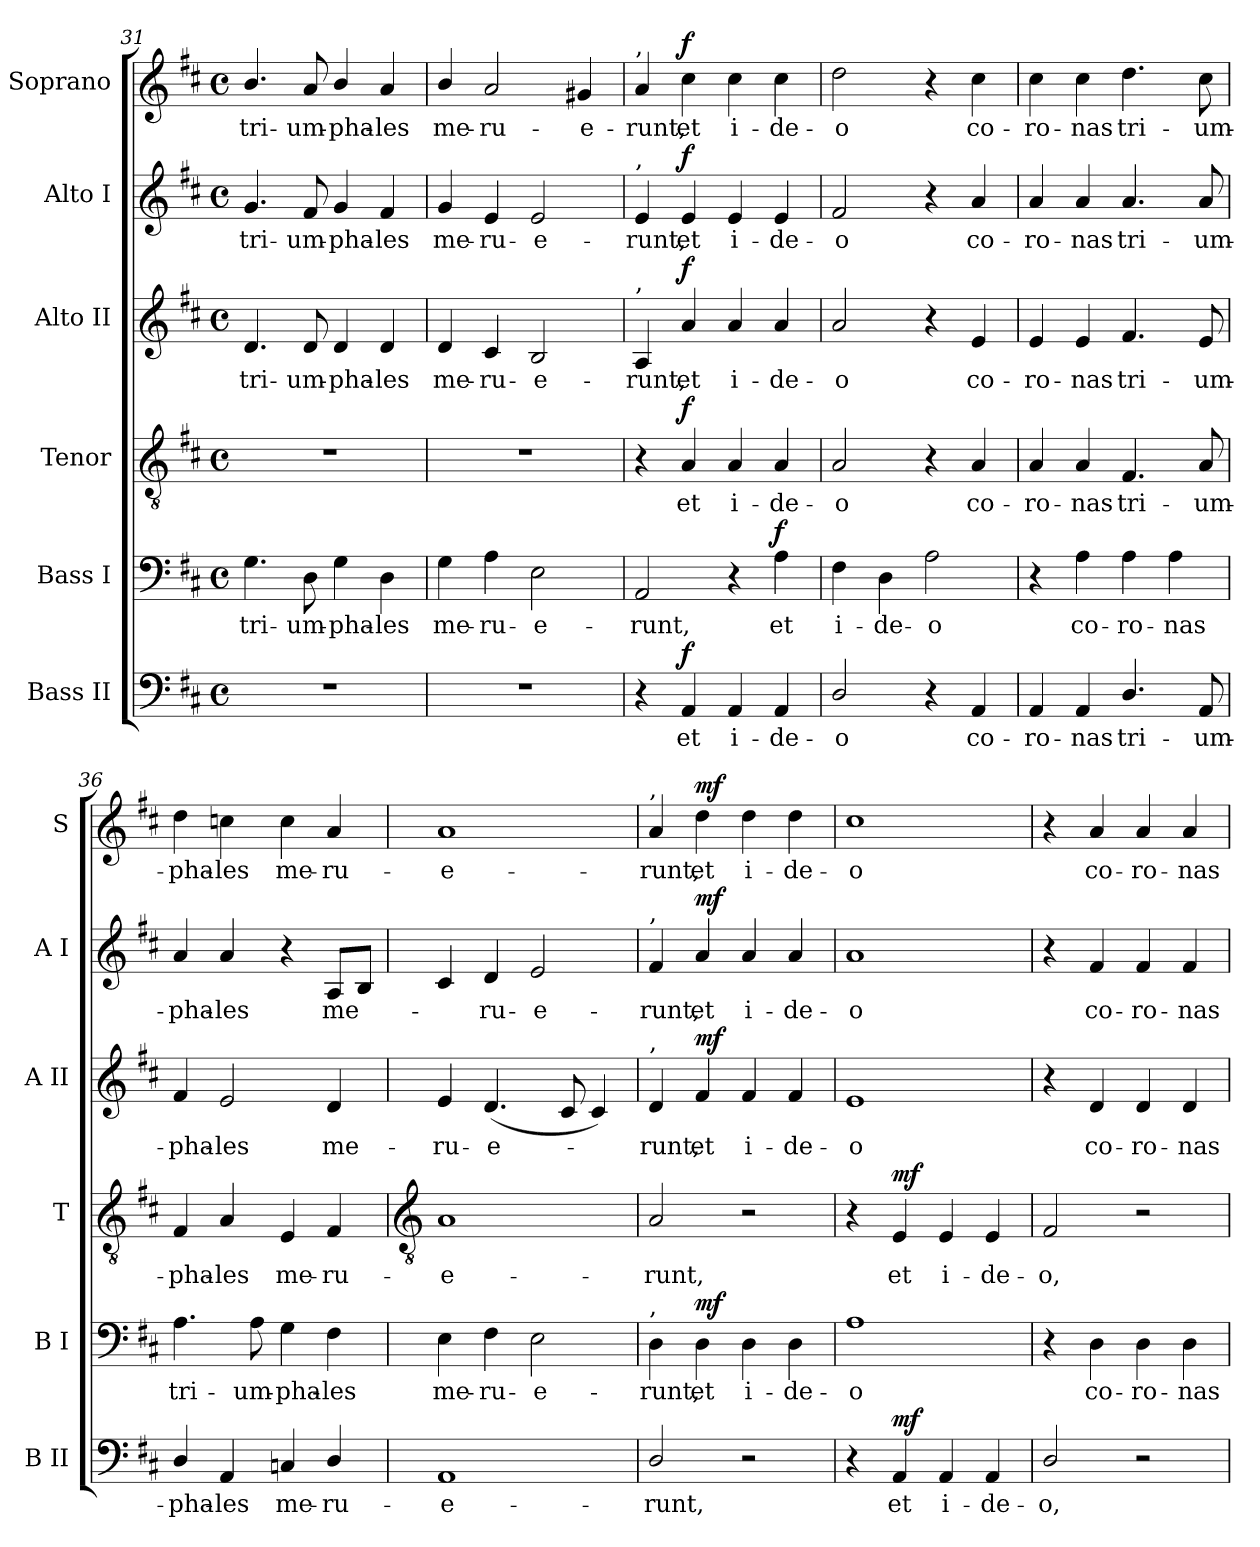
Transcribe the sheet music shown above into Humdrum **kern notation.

**kern	**text	**dynam	**kern	**text	**dynam	**kern	**text	**dynam	**kern	**text	**dynam	**kern	**text	**dynam	**kern	**text	**dynam
*part6	*part6	*part6	*part5	*part5	*part5	*part4	*part4	*part4	*part3	*part3	*part3	*part2	*part2	*part2	*part1	*part1	*part1
*staff6	*staff6	*staff6	*staff5	*staff5	*staff5	*staff4	*staff4	*staff4	*staff3	*staff3	*staff3	*staff2	*staff2	*staff2	*staff1	*staff1	*staff1
*I"Bass II	*	*	*I"Bass I	*	*	*I"Tenor	*	*	*I"Alto II	*	*	*I"Alto I	*	*	*I"Soprano	*	*
*I'B II	*	*	*I'B I	*	*	*I'T	*	*	*I'A II	*	*	*I'A I	*	*	*I'S	*	*
*clefF4	*	*	*clefF4	*	*	*clefGv2	*	*	*clefG2	*	*	*clefG2	*	*	*clefG2	*	*
*k[f#c#]	*	*	*k[f#c#]	*	*	*k[f#c#]	*	*	*k[f#c#]	*	*	*k[f#c#]	*	*	*k[f#c#]	*	*
*D:	*	*	*D:	*	*	*D:	*	*	*D:	*	*	*D:	*	*	*D:	*	*
*M4/4	*	*	*M4/4	*	*	*M4/4	*	*	*M4/4	*	*	*M4/4	*	*	*M4/4	*	*
*met(c)	*	*	*met(c)	*	*	*met(c)	*	*	*met(c)	*	*	*met(c)	*	*	*met(c)	*	*
=31	=31	=31	=31	=31	=31	=31	=31	=31	=31	=31	=31	=31	=31	=31	=31	=31	=31
!	!	!	!	!LO:LY:b	!	!	!	!	!	!LO:LY:b	!	!	!LO:LY:b	!	!	!LO:LY:b	!
1r	.	.	4.G	tri-	.	1r	.	.	4.d	tri-	.	4.g	tri-	.	4.b/	tri-	.
!	!	!	!	!LO:LY:b	!	!	!	!	!	!LO:LY:b	!	!	!LO:LY:b	!	!	!LO:LY:b	!
.	.	.	8D	-um-	.	.	.	.	8d	-um-	.	8f#	-um-	.	8a	-um-	.
!	!	!	!	!LO:LY:b	!	!	!	!	!	!LO:LY:b	!	!	!LO:LY:b	!	!	!LO:LY:b	!
.	.	.	4G	-pha-	.	.	.	.	4d	-pha-	.	4g	-pha-	.	4b/	-pha-	.
!	!	!	!	!LO:LY:b	!	!	!	!	!	!LO:LY:b	!	!	!LO:LY:b	!	!	!LO:LY:b	!
.	.	.	4D	-les	.	.	.	.	4d	-les	.	4f#	-les	.	4a	-les	.
=32	=32	=32	=32	=32	=32	=32	=32	=32	=32	=32	=32	=32	=32	=32	=32	=32	=32
!	!	!	!	!LO:LY:b	!	!	!	!	!	!LO:LY:b	!	!	!LO:LY:b	!	!	!LO:LY:b	!
1r	.	.	4G	me-	.	1r	.	.	4d	me-	.	4g	me-	.	4b/	me-	.
!	!	!	!	!LO:LY:b	!	!	!	!	!	!LO:LY:b	!	!	!LO:LY:b	!	!	!LO:LY:b	!
.	.	.	4A	-ru-	.	.	.	.	4c#	-ru-	.	4e	-ru-	.	2a	-ru-	.
!	!	!	!	!LO:LY:b	!	!	!	!	!	!LO:LY:b	!	!	!LO:LY:b	!	!	!	!
.	.	.	2E	-e-	.	.	.	.	2B	-e-	.	2e	-e-	.	.	.	.
!	!	!	!	!	!	!	!	!	!	!	!	!	!	!	!	!LO:LY:b	!
.	.	.	.	.	.	.	.	.	.	.	.	.	.	.	4g#X	-e-	.
=33	=33	=33	=33	=33	=33	=33	=33	=33	=33	=33	=33	=33	=33	=33	=33	=33	=33
!	!	!	!	!	!	!	!	!	!	!	!	!	!	!	!LO:TX:a:t=,	!	!
!	!	!	!	!	!	!	!	!	!	!	!	!LO:TX:a:t=,	!	!	!	!	!
!	!	!	!	!	!	!	!	!	!LO:TX:a:t=,	!	!	!	!	!	!	!	!
!	!	!	!	!LO:LY:b	!	!	!	!	!	!LO:LY:b	!	!	!LO:LY:b	!	!	!LO:LY:b	!
4r	.	.	2AA	-runt,	.	4r	.	.	4A	-runt,	.	4e	-runt,	.	4a	-runt,	.
!	!LO:LY:b	!LO:DY:b	!	!	!	!	!LO:LY:b	!LO:DY:b	!	!LO:LY:b	!LO:DY:b	!	!LO:LY:b	!LO:DY:b	!	!LO:LY:b	!LO:DY:b
4AA	et	f	.	.	.	4A	et	f	4a	et	f	4e	et	f	4cc#	et	f
!	!LO:LY:b	!	!	!	!	!	!LO:LY:b	!	!	!LO:LY:b	!	!	!LO:LY:b	!	!	!LO:LY:b	!
4AA	i-	.	4r	.	.	4A	i-	.	4a	i-	.	4e	i-	.	4cc#	i-	.
!	!LO:LY:b	!	!	!LO:LY:b	!LO:DY:b	!	!LO:LY:b	!	!	!LO:LY:b	!	!	!LO:LY:b	!	!	!LO:LY:b	!
4AA	-de-	.	4A	et	f	4A	-de-	.	4a	-de-	.	4e	-de-	.	4cc#	-de-	.
=34	=34	=34	=34	=34	=34	=34	=34	=34	=34	=34	=34	=34	=34	=34	=34	=34	=34
!	!LO:LY:b	!	!	!LO:LY:b	!	!	!LO:LY:b	!	!	!LO:LY:b	!	!	!LO:LY:b	!	!	!LO:LY:b	!
2D/	-o	.	4F#	i-	.	2A	-o	.	2a	-o	.	2f#	-o	.	2dd	-o	.
!	!	!	!	!LO:LY:b	!	!	!	!	!	!	!	!	!	!	!	!	!
.	.	.	4D	-de-	.	.	.	.	.	.	.	.	.	.	.	.	.
!	!	!	!	!LO:LY:b	!	!	!	!	!	!	!	!	!	!	!	!	!
4r	.	.	2A	-o	.	4r	.	.	4r	.	.	4r	.	.	4r	.	.
!	!LO:LY:b	!	!	!	!	!	!LO:LY:b	!	!	!LO:LY:b	!	!	!LO:LY:b	!	!	!LO:LY:b	!
4AA	co-	.	.	.	.	4A	co-	.	4e	co-	.	4a	co-	.	4cc#	co-	.
=35	=35	=35	=35	=35	=35	=35	=35	=35	=35	=35	=35	=35	=35	=35	=35	=35	=35
!	!LO:LY:b	!	!	!	!	!	!LO:LY:b	!	!	!LO:LY:b	!	!	!LO:LY:b	!	!	!LO:LY:b	!
4AA	-ro-	.	4r	.	.	4A	-ro-	.	4e	-ro-	.	4a	-ro-	.	4cc#	-ro-	.
!	!LO:LY:b	!	!	!LO:LY:b	!	!	!LO:LY:b	!	!	!LO:LY:b	!	!	!LO:LY:b	!	!	!LO:LY:b	!
4AA	-nas	.	4A	co-	.	4A	-nas	.	4e	-nas	.	4a	-nas	.	4cc#	-nas	.
!	!LO:LY:b	!	!	!LO:LY:b	!	!	!LO:LY:b	!	!	!LO:LY:b	!	!	!LO:LY:b	!	!	!LO:LY:b	!
4.D/	tri-	.	4A	-ro-	.	4.F#	tri-	.	4.f#	tri-	.	4.a	tri-	.	4.dd	tri-	.
!	!	!	!	!LO:LY:b	!	!	!	!	!	!	!	!	!	!	!	!	!
.	.	.	4A	-nas	.	.	.	.	.	.	.	.	.	.	.	.	.
!	!LO:LY:b	!	!	!	!	!	!LO:LY:b	!	!	!LO:LY:b	!	!	!LO:LY:b	!	!	!LO:LY:b	!
8AA	-um-	.	.	.	.	8A	-um-	.	8e	-um-	.	8a	-um-	.	8cc#	-um-	.
=36	=36	=36	=36	=36	=36	=36	=36	=36	=36	=36	=36	=36	=36	=36	=36	=36	=36
!	!LO:LY:b	!	!	!LO:LY:b	!	!	!LO:LY:b	!	!	!LO:LY:b	!	!	!LO:LY:b	!	!	!LO:LY:b	!
4D/	-pha-	.	4.A	tri-	.	4F#	-pha-	.	4f#	-pha-	.	4a	-pha-	.	4dd	-pha-	.
!	!LO:LY:b	!	!	!	!	!	!LO:LY:b	!	!	!LO:LY:b	!	!	!LO:LY:b	!	!	!LO:LY:b	!
4AA	-les	.	.	.	.	4A	-les	.	2e	-les	.	4a	-les	.	4ccn	-les	.
!	!	!	!	!LO:LY:b	!	!	!	!	!	!	!	!	!	!	!	!	!
.	.	.	8A	-um-	.	.	.	.	.	.	.	.	.	.	.	.	.
!	!LO:LY:b	!	!	!LO:LY:b	!	!	!LO:LY:b	!	!	!	!	!	!	!	!	!LO:LY:b	!
4Cn	me-	.	4G	-pha-	.	4E	me-	.	.	.	.	4r	.	.	4cc	me-	.
!	!LO:LY:b	!	!	!LO:LY:b	!	!	!LO:LY:b	!	!	!LO:LY:b	!	!	!LO:LY:b	!	!	!LO:LY:b	!
4D/	-ru-	.	4F#	-les	.	4F#	-ru-	.	4d	me-	.	8AL	me-	.	4a	-ru-	.
.	.	.	.	.	.	.	.	.	.	.	.	8BJ	.	.	.	.	.
!!LO:LB:g=z
=37	=37	=37	=37	=37	=37	=37	=37	=37	=37	=37	=37	=37	=37	=37	=37	=37	=37
*	*	*	*	*	*	*clefGv2	*	*	*	*	*	*	*	*	*	*	*
!	!LO:LY:b	!	!	!LO:LY:b	!	!	!LO:LY:b	!	!	!LO:LY:b	!	!	!	!	!	!LO:LY:b	!
1AA	-e-	.	4E	me-	.	1A	-e-	.	4e	-ru-	.	4c#	.	.	1a	-e-	.
!	!	!	!	!LO:LY:b	!	!	!	!	!	!LO:LY:b	!	!	!LO:LY:b	!	!	!	!
.	.	.	4F#	-ru-	.	.	.	.	(<4.d	-e-	.	4d	ru-	.	.	.	.
!	!	!	!	!LO:LY:b	!	!	!	!	!	!	!	!	!LO:LY:b	!	!	!	!
.	.	.	2E	-e-	.	.	.	.	.	.	.	2e	-e-	.	.	.	.
.	.	.	.	.	.	.	.	.	8c#	.	.	.	.	.	.	.	.
.	.	.	.	.	.	.	.	.	4c#)	.	.	.	.	.	.	.	.
=38	=38	=38	=38	=38	=38	=38	=38	=38	=38	=38	=38	=38	=38	=38	=38	=38	=38
!	!	!	!	!	!	!	!	!	!	!	!	!	!	!	!LO:TX:a:t=,	!	!
!	!	!	!	!	!	!	!	!	!	!	!	!LO:TX:a:t=,	!	!	!	!	!
!	!	!	!	!	!	!	!	!	!LO:TX:a:t=,	!	!	!	!	!	!	!	!
!	!	!	!LO:TX:a:t=,	!	!	!	!	!	!	!	!	!	!	!	!	!	!
!	!LO:LY:b	!	!	!LO:LY:b	!	!	!LO:LY:b	!	!	!LO:LY:b	!	!	!LO:LY:b	!	!	!LO:LY:b	!
2D/	-runt,	.	4D	-runt,	.	2A	-runt,	.	4d	runt,	.	4f#	-runt,	.	4a	-runt,	.
!	!	!	!	!LO:LY:b	!LO:DY:b	!	!	!	!	!LO:LY:b	!LO:DY:b	!	!LO:LY:b	!LO:DY:b	!	!LO:LY:b	!LO:DY:b
.	.	.	4D	et	mf	.	.	.	4f#	et	mf	4a	et	mf	4dd	et	mf
!	!	!	!	!LO:LY:b	!	!	!	!	!	!LO:LY:b	!	!	!LO:LY:b	!	!	!LO:LY:b	!
2r	.	.	4D	i-	.	2r	.	.	4f#	i-	.	4a	i-	.	4dd	i-	.
!	!	!	!	!LO:LY:b	!	!	!	!	!	!LO:LY:b	!	!	!LO:LY:b	!	!	!LO:LY:b	!
.	.	.	4D	-de-	.	.	.	.	4f#	-de-	.	4a	-de-	.	4dd	-de-	.
=39	=39	=39	=39	=39	=39	=39	=39	=39	=39	=39	=39	=39	=39	=39	=39	=39	=39
!	!	!	!	!LO:LY:b	!	!	!	!	!	!LO:LY:b	!	!	!LO:LY:b	!	!	!LO:LY:b	!
4r	.	.	1A	-o	.	4r	.	.	1e	-o	.	1a	-o	.	1cc#	-o	.
!	!LO:LY:b	!LO:DY:b	!	!	!	!	!LO:LY:b	!LO:DY:b	!	!	!	!	!	!	!	!	!
4AA	et	mf	.	.	.	4E	et	mf	.	.	.	.	.	.	.	.	.
!	!LO:LY:b	!	!	!	!	!	!LO:LY:b	!	!	!	!	!	!	!	!	!	!
4AA	i-	.	.	.	.	4E	i-	.	.	.	.	.	.	.	.	.	.
!	!LO:LY:b	!	!	!	!	!	!LO:LY:b	!	!	!	!	!	!	!	!	!	!
4AA	-de-	.	.	.	.	4E	-de-	.	.	.	.	.	.	.	.	.	.
=40	=40	=40	=40	=40	=40	=40	=40	=40	=40	=40	=40	=40	=40	=40	=40	=40	=40
!	!LO:LY:b	!	!	!	!	!	!LO:LY:b	!	!	!	!	!	!	!	!	!	!
2D/	-o,	.	4r	.	.	2F#	-o,	.	4r	.	.	4r	.	.	4r	.	.
!	!	!	!	!LO:LY:b	!	!	!	!	!	!LO:LY:b	!	!	!LO:LY:b	!	!	!LO:LY:b	!
.	.	.	4D	co-	.	.	.	.	4d	co-	.	4f#	co-	.	4a	co-	.
!	!	!	!	!LO:LY:b	!	!	!	!	!	!LO:LY:b	!	!	!LO:LY:b	!	!	!LO:LY:b	!
2r	.	.	4D	-ro-	.	2r	.	.	4d	-ro-	.	4f#	-ro-	.	4a	-ro-	.
!	!	!	!	!LO:LY:b	!	!	!	!	!	!LO:LY:b	!	!	!LO:LY:b	!	!	!LO:LY:b	!
.	.	.	4D	-nas	.	.	.	.	4d	-nas	.	4f#	-nas	.	4a	-nas	.
=	=	=	=	=	=	=	=	=	=	=	=	=	=	=	=	=	=
*-	*-	*-	*-	*-	*-	*-	*-	*-	*-	*-	*-	*-	*-	*-	*-	*-	*-
